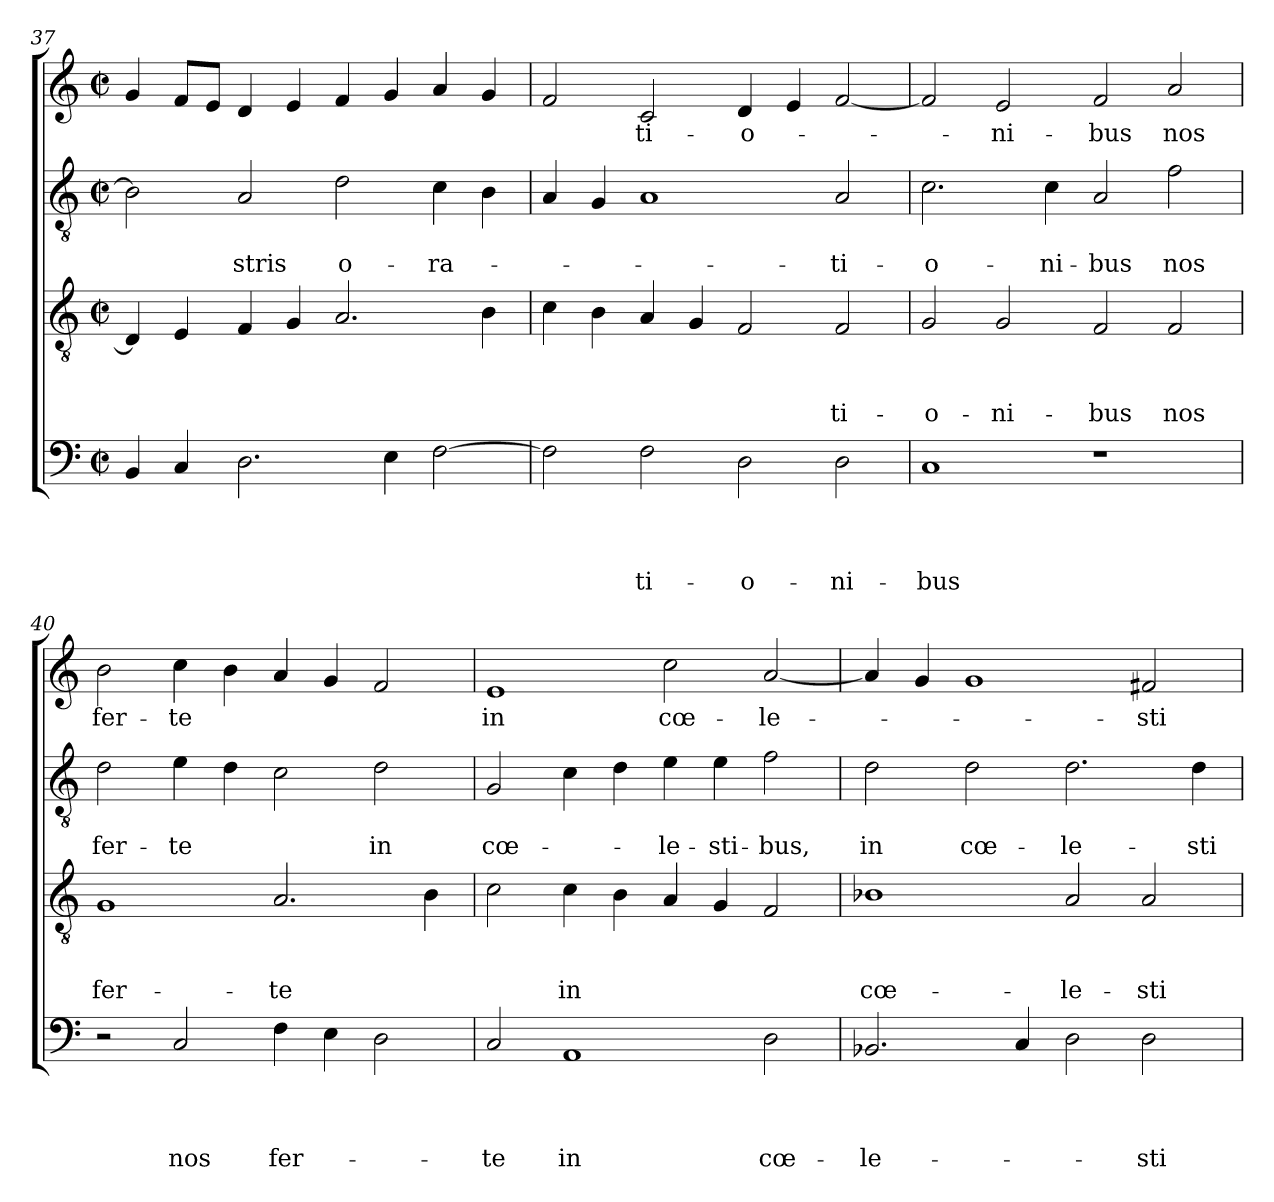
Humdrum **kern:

**kern	**text	**text	**text	**text	**kern	**text	**text	**text	**kern	**text	**text	**kern	**text
*part4	*part4	*part4	*part4	*part4	*part3	*part3	*part3	*part3	*part2	*part2	*part2	*part1	*part1
*staff4	*staff4	*staff4	*staff4	*staff4	*staff3	*staff3	*staff3	*staff3	*staff2	*staff2	*staff2	*staff1	*staff1
*clefF4	*	*	*	*	*clefGv2	*	*	*	*clefGv2	*	*	*clefG2	*
*k[]	*	*	*	*	*k[]	*	*	*	*k[]	*	*	*k[]	*
*C:	*	*	*	*	*C:	*	*	*	*C:	*	*	*C:	*
*M2/2	*	*	*	*	*M2/2	*	*	*	*M2/2	*	*	*M2/2	*
*met(c|)	*	*	*	*	*met(c|)	*	*	*	*met(c|)	*	*	*met(c|)	*
=37	=37	=37	=37	=37	=37	=37	=37	=37	=37	=37	=37	=37	=37
4BB/	.	.	.	.	4D/]	.	.	.	2B\]	.	.	4g/	.
4C/	.	.	.	.	4E/	.	.	.	.	.	.	8f/L	.
.	.	.	.	.	.	.	.	.	.	.	.	8e/J	.
!	!	!	!	!	!	!	!	!	!	!	!LO:LY:b	!	!
2.D\	.	.	.	.	4F/	.	.	.	2A/	.	-stris	4d/	.
.	.	.	.	.	4G/	.	.	.	.	.	.	4e/	.
!	!	!	!	!	!	!	!	!	!	!	!LO:LY:b	!	!
.	.	.	.	.	2.A/	.	.	.	2d\	.	o-	4f/	.
4E\	.	.	.	.	.	.	.	.	.	.	.	4g/	.
!	!	!	!	!	!	!	!	!	!	!	!LO:LY:b	!	!
[2F\	.	.	.	.	.	.	.	.	4c\	.	-ra-	4a/	.
.	.	.	.	.	4B\	.	.	.	4B\	.	.	4g/	.
=38	=38	=38	=38	=38	=38	=38	=38	=38	=38	=38	=38	=38	=38
2F\]	.	.	.	.	4c\	.	.	.	4A/	.	.	2f/	.
.	.	.	.	.	4B\	.	.	.	4G/	.	.	.	.
!	!	!	!	!LO:LY:b	!	!	!	!	!	!	!	!	!LO:LY:b
2F\	.	.	.	-ti-	4A/	.	.	.	1A	.	.	2c/	-ti-
.	.	.	.	.	4G/	.	.	.	.	.	.	.	.
!	!	!	!	!LO:LY:b	!	!	!	!	!	!	!	!	!LO:LY:b
2D\	.	.	.	-o-	2F/	.	.	.	.	.	.	4d/	-o-
.	.	.	.	.	.	.	.	.	.	.	.	4e/	.
!	!	!	!	!LO:LY:b	!	!	!	!LO:LY:b	!	!	!LO:LY:b	!	!
2D\	.	.	.	-ni-	2F/	.	.	-ti-	2A/	.	-ti-	[2f/	.
=39	=39	=39	=39	=39	=39	=39	=39	=39	=39	=39	=39	=39	=39
!	!	!	!	!LO:LY:b	!	!	!	!LO:LY:b	!	!	!LO:LY:b	!	!
1C	.	.	.	-bus	2G/	.	.	-o-	2.c\	.	-o-	2f/]	.
!	!	!	!	!	!	!	!	!LO:LY:b	!	!	!	!	!LO:LY:b
.	.	.	.	.	2G/	.	.	-ni-	.	.	.	2e/	-ni-
!	!	!	!	!	!	!	!	!	!	!	!LO:LY:b	!	!
.	.	.	.	.	.	.	.	.	4c\	.	-ni-	.	.
!	!	!	!	!	!	!	!	!LO:LY:b	!	!	!LO:LY:b	!	!LO:LY:b
1r	.	.	.	.	2F/	.	.	-bus	2A/	.	-bus	2f/	-bus
!	!	!	!	!	!	!	!	!LO:LY:b	!	!	!LO:LY:b	!	!LO:LY:b
.	.	.	.	.	2F/	.	.	nos	2f\	.	nos	2a/	nos
!!LO:PB:g=z
=40	=40	=40	=40	=40	=40	=40	=40	=40	=40	=40	=40	=40	=40
!	!	!	!	!	!	!	!	!LO:LY:b	!	!	!LO:LY:b	!	!LO:LY:b
2r	.	.	.	.	1G	.	.	fer-	2d\	.	fer-	2b\	fer-
!	!	!	!	!LO:LY:b	!	!	!	!	!	!	!LO:LY:b	!	!LO:LY:b
2C/	.	.	.	nos	.	.	.	.	4e\	.	-te	4cc\	-te
.	.	.	.	.	.	.	.	.	4d\	.	.	4b\	.
!	!	!	!	!LO:LY:b	!	!	!	!LO:LY:b	!	!	!	!	!
4F\	.	.	.	fer-	2.A/	.	.	-te	2c\	.	.	4a/	.
4E\	.	.	.	.	.	.	.	.	.	.	.	4g/	.
!	!	!	!	!	!	!	!	!	!	!	!LO:LY:b	!	!
2D\	.	.	.	.	.	.	.	.	2d\	.	in	2f/	.
.	.	.	.	.	4B\	.	.	.	.	.	.	.	.
=41	=41	=41	=41	=41	=41	=41	=41	=41	=41	=41	=41	=41	=41
!	!	!	!	!LO:LY:b	!	!	!	!	!	!	!LO:LY:b	!	!LO:LY:b
2C/	.	.	.	-te	2c\	.	.	.	2G/	.	cœ-	1e	in
!	!	!	!	!LO:LY:b	!	!	!	!LO:LY:b	!	!	!	!	!
1AA	.	.	.	in	4c\	.	.	in	4c\	.	.	.	.
.	.	.	.	.	4B\	.	.	.	4d\	.	.	.	.
!	!	!	!	!	!	!	!	!	!	!	!LO:LY:b	!	!LO:LY:b
.	.	.	.	.	4A/	.	.	.	4e\	.	-le-	2cc\	cœ-
!	!	!	!	!	!	!	!	!	!	!	!LO:LY:b	!	!
.	.	.	.	.	4G/	.	.	.	4e\	.	-sti-	.	.
!	!	!	!	!LO:LY:b	!	!	!	!	!	!	!LO:LY:b	!	!LO:LY:b
2D\	.	.	.	cœ-	2F/	.	.	.	2f\	.	-bus,	[2a/	-le-
=42	=42	=42	=42	=42	=42	=42	=42	=42	=42	=42	=42	=42	=42
!	!	!	!	!LO:LY:b	!	!	!	!LO:LY:b	!	!	!LO:LY:b	!	!
2.BB-X/	.	.	.	-le-	1B-X	.	.	cœ-	2d\	.	in	4a/]	.
.	.	.	.	.	.	.	.	.	.	.	.	4g/	.
!	!	!	!	!	!	!	!	!	!	!	!LO:LY:b	!	!
.	.	.	.	.	.	.	.	.	2d\	.	cœ-	1g	.
4C/	.	.	.	.	.	.	.	.	.	.	.	.	.
!	!	!	!	!	!	!	!	!LO:LY:b	!	!	!LO:LY:b	!	!
2D\	.	.	.	.	2A/	.	.	-le-	2.d\	.	-le-	.	.
!	!	!	!	!LO:LY:b	!	!	!	!LO:LY:b	!	!	!	!	!LO:LY:b
2D\	.	.	.	-sti-	2A/	.	.	-sti-	.	.	.	2f#X/	-sti-
!	!	!	!	!	!	!	!	!	!	!	!LO:LY:b	!	!
.	.	.	.	.	.	.	.	.	4d\	.	-sti-	.	.
=	=	=	=	=	=	=	=	=	=	=	=	=	=
*-	*-	*-	*-	*-	*-	*-	*-	*-	*-	*-	*-	*-	*-
